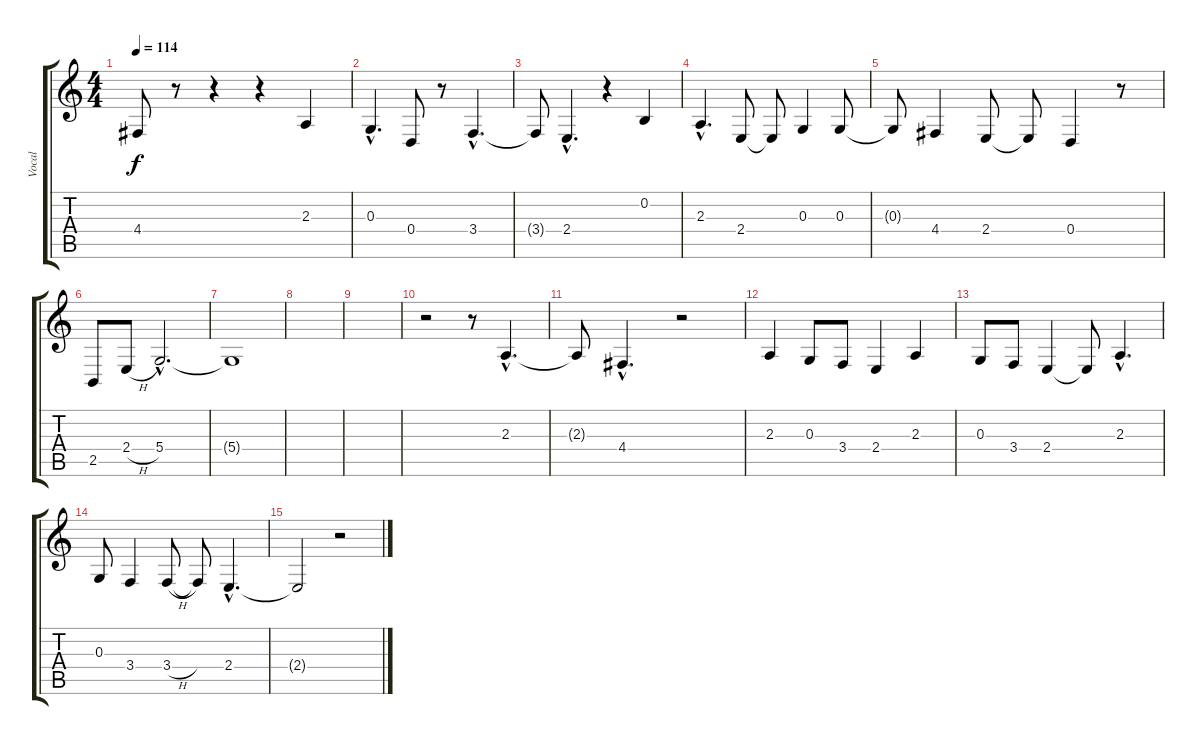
\track ("Vocal" "Vocal") {instrument lead1square}
\staff {score tabs}
\tuning (E4 B3 G3 D3 A2 E2) {hide}
\ts (4 4)
\tempo 114
\clef g2
\ks c
4.4{t}.8{dy f} r.8 r.4 r.4 2.3.4 |
0.3{hac}.4{d} 0.4.8 r.8 3.4{hac}.4{d} |
3.4{t}.8 2.4{hac}.4{d} r.4 0.2.4 |
2.3{hac}.4{d} 2.4.8 2.4{t}.8 0.3.4 0.3.8 |
0.3{t}.8 4.4.4 2.4.8 2.4{t}.8 0.4.4 r.8 |
2.5.8 2.4{h}.8 5.4{hac}.2{d} |
5.4{t}.1 |
|
|
r.2 r.8 2.3{hac}.4{d} |
2.3{t}.8 4.4{hac}.4{d} r.2 |
2.3.4 0.3.8 3.4.8 2.4.4 2.3.4 |
0.3.8 3.4.8 2.4.4 2.4{t}.8 2.3{hac}.4{d} |
0.3.8 3.4.4 3.4{h}.8 3.4{t}.8 2.4{hac}.4{d} |
2.4{t}.2 r.2
